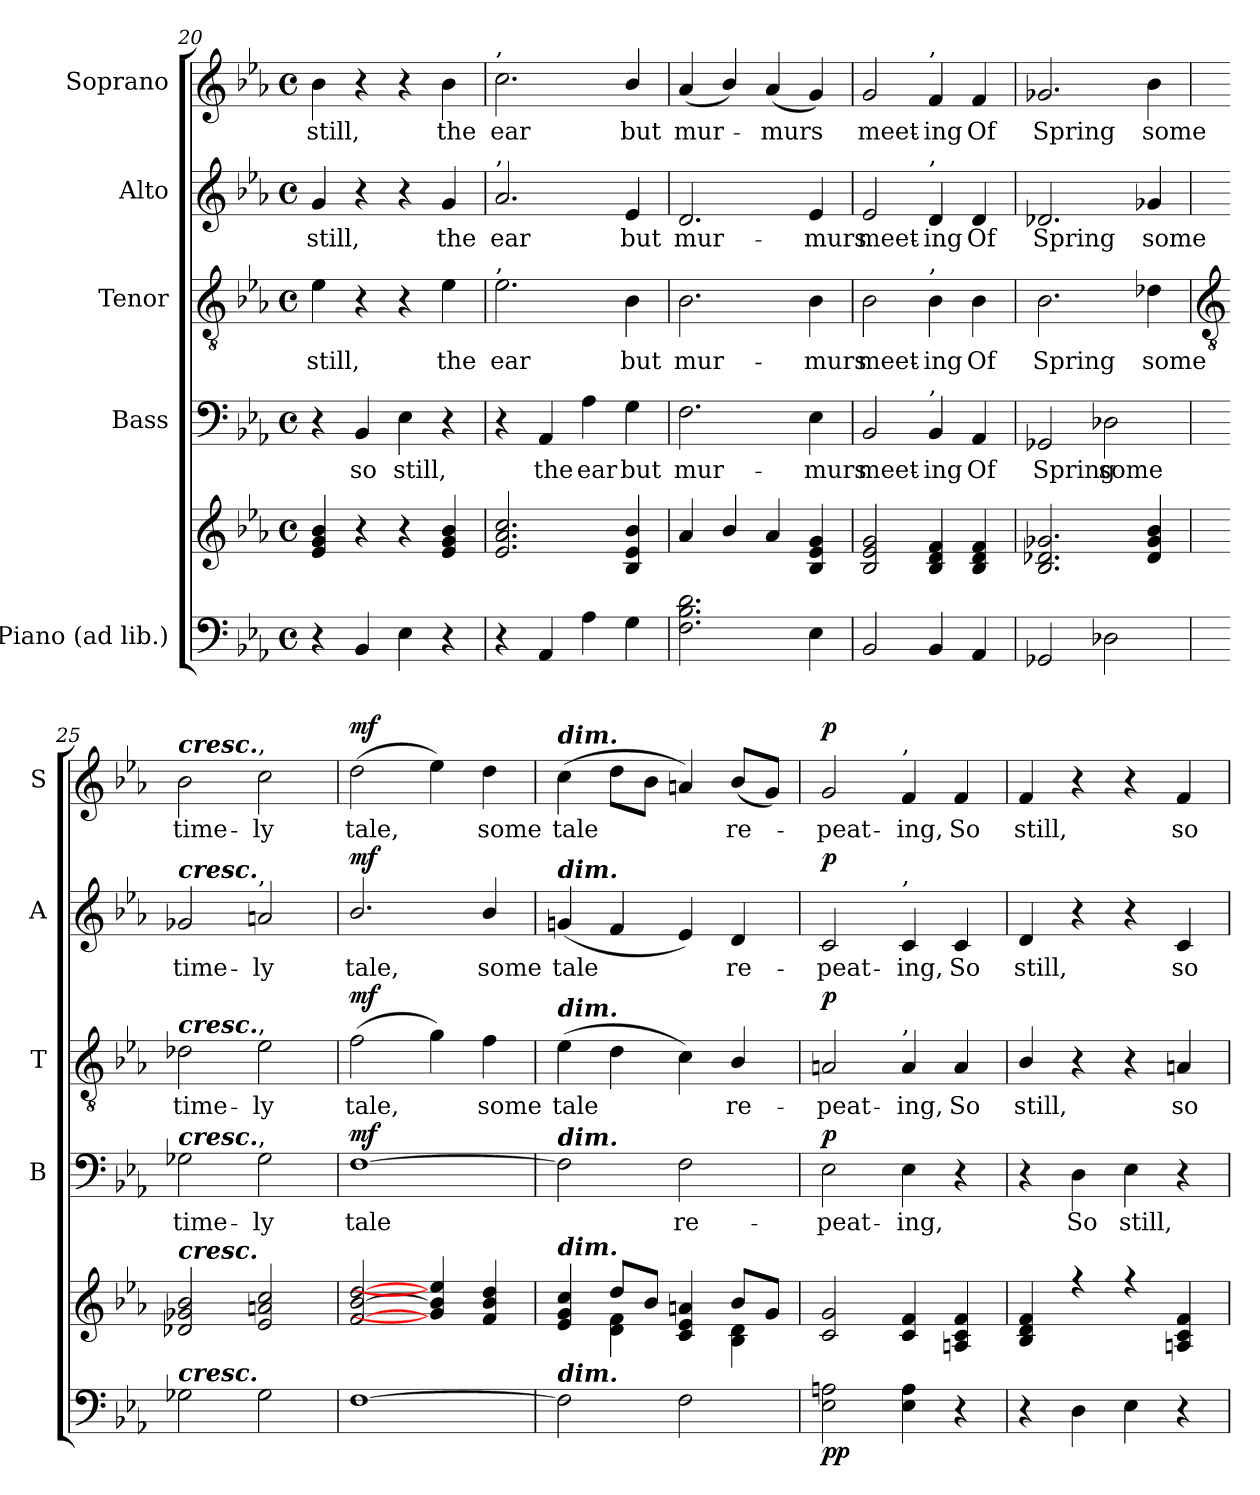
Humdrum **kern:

**kern	**kern	**dynam	**kern	**text	**dynam	**kern	**text	**dynam	**kern	**text	**dynam	**kern	**text	**dynam
*part5	*part5	*part5	*part4	*part4	*part4	*part3	*part3	*part3	*part2	*part2	*part2	*part1	*part1	*part1
*staff6	*staff5	*staff5/6	*staff4	*staff4	*staff4	*staff3	*staff3	*staff3	*staff2	*staff2	*staff2	*staff1	*staff1	*staff1
*I"Piano (ad lib.)	*	*	*I"Bass	*	*	*I"Tenor	*	*	*I"Alto	*	*	*I"Soprano	*	*
*	*	*	*I'B	*	*	*I'T	*	*	*I'A	*	*	*I'S	*	*
*clefF4	*clefG2	*	*clefF4	*	*	*clefGv2	*	*	*clefG2	*	*	*clefG2	*	*
*k[b-e-a-]	*k[b-e-a-]	*	*k[b-e-a-]	*	*	*k[b-e-a-]	*	*	*k[b-e-a-]	*	*	*k[b-e-a-]	*	*
*E-:	*E-:	*	*E-:	*	*	*E-:	*	*	*E-:	*	*	*E-:	*	*
*M4/4	*M4/4	*	*M4/4	*	*	*M4/4	*	*	*M4/4	*	*	*M4/4	*	*
*met(c)	*met(c)	*	*met(c)	*	*	*met(c)	*	*	*met(c)	*	*	*met(c)	*	*
=20	=20	=20	=20	=20	=20	=20	=20	=20	=20	=20	=20	=20	=20	=20
!	!	!	!	!	!	!	!LO:LY:b	!	!	!LO:LY:b	!	!	!LO:LY:b	!
4r	4e- 4g 4b-	.	4r	.	.	4e-	still,	.	4g	still,	.	4b-	still,	.
!	!	!	!	!LO:LY:b	!	!	!	!	!	!	!	!	!	!
4BB-	4r	.	4BB-	so	.	4r	.	.	4r	.	.	4r	.	.
!	!	!	!	!LO:LY:b	!	!	!	!	!	!	!	!	!	!
4E-	4r	.	4E-	still,	.	4r	.	.	4r	.	.	4r	.	.
!	!	!	!	!	!	!	!LO:LY:b	!	!	!LO:LY:b	!	!	!LO:LY:b	!
4r	4e- 4g 4b-	.	4r	.	.	4e-	the	.	4g	the	.	4b-	the	.
=21	=21	=21	=21	=21	=21	=21	=21	=21	=21	=21	=21	=21	=21	=21
!	!	!	!	!	!	!	!	!	!	!	!	!LO:TX:a:t=,	!	!
!	!	!	!	!	!	!	!	!	!LO:TX:a:t=,	!	!	!	!	!
!	!	!	!	!	!	!LO:TX:a:t=,	!	!	!	!	!	!	!	!
!	!	!	!	!	!	!	!LO:LY:b	!	!	!LO:LY:b	!	!	!LO:LY:b	!
4r	2.e- 2.a- 2.cc	.	4r	.	.	2.e-	ear	.	2.a-	ear	.	2.cc	ear	.
!	!	!	!	!LO:LY:b	!	!	!	!	!	!	!	!	!	!
4AA-	.	.	4AA-	the	.	.	.	.	.	.	.	.	.	.
!	!	!	!	!LO:LY:b	!	!	!	!	!	!	!	!	!	!
4A-	.	.	4A-	ear	.	.	.	.	.	.	.	.	.	.
!	!	!	!	!LO:LY:b	!	!	!LO:LY:b	!	!	!LO:LY:b	!	!	!LO:LY:b	!
4G	4B-/ 4e-/ 4b-/	.	4G	but	.	4B-	but	.	4e-	but	.	4b-/	but	.
=22	=22	=22	=22	=22	=22	=22	=22	=22	=22	=22	=22	=22	=22	=22
!	!	!	!	!LO:LY:b	!	!	!LO:LY:b	!	!	!LO:LY:b	!	!	!LO:LY:b	!
2.F 2.B- 2.d	4a-	.	2.F	mur-	.	2.B-	mur-	.	2.d	mur-	.	(<4a-	mur-	.
.	4b-/	.	.	.	.	.	.	.	.	.	.	4b-/)	.	.
!	!	!	!	!	!	!	!	!	!	!	!	!	!LO:LY:b	!
.	4a-	.	.	.	.	.	.	.	.	.	.	(<4a-	murs	.
!	!	!	!	!LO:LY:b	!	!	!LO:LY:b	!	!	!LO:LY:b	!	!	!	!
4E-	4B- 4e- 4g	.	4E-	-murs	.	4B-	-murs	.	4e-	-murs	.	4g)	.	.
=23	=23	=23	=23	=23	=23	=23	=23	=23	=23	=23	=23	=23	=23	=23
!	!	!	!	!LO:LY:b	!	!	!LO:LY:b	!	!	!LO:LY:b	!	!	!LO:LY:b	!
2BB-	2B- 2e- 2g	.	2BB-	meet-	.	2B-	meet-	.	2e-	meet-	.	2g	meet-	.
!	!	!	!	!	!	!	!	!	!	!	!	!LO:TX:a:t=,	!	!
!	!	!	!	!	!	!	!	!	!LO:TX:a:t=,	!	!	!	!	!
!	!	!	!	!	!	!LO:TX:a:t=,	!	!	!	!	!	!	!	!
!	!	!	!LO:TX:a:t=,	!	!	!	!	!	!	!	!	!	!	!
!	!	!	!	!LO:LY:b	!	!	!LO:LY:b	!	!	!LO:LY:b	!	!	!LO:LY:b	!
4BB-	4B- 4d 4f	.	4BB-	-ing	.	4B-	-ing	.	4d	-ing	.	4f	-ing	.
!	!	!	!	!LO:LY:b	!	!	!LO:LY:b	!	!	!LO:LY:b	!	!	!LO:LY:b	!
4AA-	4B- 4d 4f	.	4AA-	Of	.	4B-	Of	.	4d	Of	.	4f	Of	.
=24	=24	=24	=24	=24	=24	=24	=24	=24	=24	=24	=24	=24	=24	=24
!	!	!	!	!LO:LY:b	!	!	!LO:LY:b	!	!	!LO:LY:b	!	!	!LO:LY:b	!
2GG-X	2.B- 2.d-X 2.g-X	.	2GG-X	Spring	.	2.B-	Spring	.	2.d-X	Spring	.	2.g-X	Spring	.
!	!	!	!	!LO:LY:b	!	!	!	!	!	!	!	!	!	!
2D-X	.	.	2D-X	some	.	.	.	.	.	.	.	.	.	.
!	!	!	!	!	!	!	!LO:LY:b	!	!	!LO:LY:b	!	!	!LO:LY:b	!
.	4d- 4g- 4b-	.	.	.	.	4d-X	some	.	4g-X	some	.	4b-	some	.
!!LO:LB:g=z
=25	=25	=25	=25	=25	=25	=25	=25	=25	=25	=25	=25	=25	=25	=25
*	*	*	*	*	*	*clefGv2	*	*	*	*	*	*	*	*
*	*^	*	*	*	*	*	*	*	*	*	*	*	*	*
!	!	!	!	!	!	!	!	!	!	!	!	!	!LO:TX:a:Bi:t=cresc.	!	!
!	!	!	!	!	!	!	!	!	!	!LO:TX:a:Bi:t=cresc.	!	!	!	!	!
!	!	!	!	!	!	!	!LO:TX:a:Bi:t=cresc.	!	!	!	!	!	!	!	!
!	!	!	!	!LO:TX:a:Bi:t=cresc.	!	!	!	!	!	!	!	!	!	!	!
!	!LO:TX:a:Bi:t=cresc.	!	!	!	!	!	!	!	!	!	!	!	!	!	!
!LO:TX:a:Bi:t=cresc.	!	!	!	!	!	!	!	!	!	!	!	!	!	!	!
!	!	!	!	!	!LO:LY:b	!	!	!LO:LY:b	!	!	!LO:LY:b	!	!	!LO:LY:b	!
2G-X	2d-X 2g-X 2b-	1ryy	.	2G-X	time-	.	2d-X	time-	.	2g-X	time-	.	2b-	time-	.
!	!	!	!	!	!	!	!	!	!	!	!	!	!LO:TX:a:t=,	!	!
!	!	!	!	!	!	!	!	!	!	!LO:TX:a:t=,	!	!	!	!	!
!	!	!	!	!	!	!	!LO:TX:a:t=,	!	!	!	!	!	!	!	!
!	!	!	!	!LO:TX:a:t=,	!	!	!	!	!	!	!	!	!	!	!
!	!	!	!	!	!LO:LY:b	!	!	!LO:LY:b	!	!	!LO:LY:b	!	!	!LO:LY:b	!
2G-	2e- 2an 2cc	.	.	2G-	-ly	.	2e-	-ly	.	2an	-ly	.	2cc	-ly	.
=26	=26	=26	=26	=26	=26	=26	=26	=26	=26	=26	=26	=26	=26	=26	=26
!	!	!	!LO:DY:b=2	!	!LO:LY:b	!	!	!LO:LY:b	!	!	!LO:LY:b	!	!	!LO:LY:b	!
!	!	!	!LO:DY:n=1:b	!	!	!LO:DY:b	!	!	!LO:DY:b	!	!	!LO:DY:b	!	!	!LO:DY:b
[1F	[2f [2b- [2dd	1ryy	mf mf	[1F	tale	mf	(>2f	tale,	mf	2.b-/	tale,	mf	(>2dd	tale,	mf
.	4g] 4b-] 4ee-]	.	.	.	.	.	4g)	.	.	.	.	.	4ee-)	.	.
!	!	!	!	!	!	!	!	!LO:LY:b	!	!	!LO:LY:b	!	!	!LO:LY:b	!
.	4f 4b- 4dd	.	.	.	.	.	4f	some	.	4b-/	some	.	4dd	some	.
=27	=27	=27	=27	=27	=27	=27	=27	=27	=27	=27	=27	=27	=27	=27	=27
!	!	!	!	!	!	!	!	!	!	!	!	!	!LO:TX:a:Bi:t=dim.	!	!
!	!	!	!	!	!	!	!	!	!	!LO:TX:a:Bi:t=dim.	!	!	!	!	!
!	!	!	!	!	!	!	!LO:TX:a:Bi:t=dim.	!	!	!	!	!	!	!	!
!	!	!	!	!LO:TX:a:Bi:t=dim.	!	!	!	!	!	!	!	!	!	!	!
!	!LO:TX:a:Bi:t=dim.	!	!	!	!	!	!	!	!	!	!	!	!	!	!
!LO:TX:a:Bi:t=dim.	!	!	!	!	!	!	!	!	!	!	!	!	!	!	!
!	!	!	!	!	!	!	!	!LO:LY:b	!	!	!LO:LY:b	!	!	!LO:LY:b	!
2F]	4e- 4g 4cc	4ryy	.	2F]	.	.	(>4e-	tale	.	(<4gn	tale	.	(>4cc	tale	.
.	8dd/L	4d\ 4f\	.	.	.	.	4d	.	.	4f	.	.	8ddL	.	.
.	8b-/J	.	.	.	.	.	.	.	.	.	.	.	8b-J	.	.
!	!	!	!	!	!LO:LY:b	!	!	!	!	!	!	!	!	!	!
2F	4c 4e- 4an	4ryy	.	2F	re-	.	4c)	.	.	4e-)	.	.	4an)	.	.
!	!	!	!	!	!	!	!	!LO:LY:b	!	!	!LO:LY:b	!	!	!LO:LY:b	!
.	8b-L	4B-\ 4d\	.	.	.	.	4B-/	re-	.	4d	re-	.	(<8b-L	re-	.
.	8gJ	.	.	.	.	.	.	.	.	.	.	.	8gJ)	.	.
=28	=28	=28	=28	=28	=28	=28	=28	=28	=28	=28	=28	=28	=28	=28	=28
!	!	!	!LO:DY:b=2	!	!LO:LY:b	!	!	!LO:LY:b	!	!	!LO:LY:b	!	!	!LO:LY:b	!
!	!	!	!LO:DY:n=1:b	!	!	!LO:DY:b	!	!	!LO:DY:b	!	!	!LO:DY:b	!	!	!LO:DY:b
2E- 2An	2c 2g	1ryy	p p	2E-	-peat-	p	2An	peat-	p	2c	peat-	p	2g	peat-	p
!	!	!	!	!	!	!	!	!	!	!	!	!	!LO:TX:a:t=,	!	!
!	!	!	!	!	!	!	!	!	!	!LO:TX:a:t=,	!	!	!	!	!
!	!	!	!	!	!	!	!LO:TX:a:t=,	!	!	!	!	!	!	!	!
!	!	!	!	!	!LO:LY:b	!	!	!LO:LY:b	!	!	!LO:LY:b	!	!	!LO:LY:b	!
4E- 4A	4c 4f	.	.	4E-	-ing,	.	4A	-ing,	.	4c	-ing,	.	4f	-ing,	.
!	!	!	!	!	!	!	!	!LO:LY:b	!	!	!LO:LY:b	!	!	!LO:LY:b	!
4r	4An 4c 4f	.	.	4r	.	.	4A	So	.	4c	So	.	4f	So	.
=29	=29	=29	=29	=29	=29	=29	=29	=29	=29	=29	=29	=29	=29	=29	=29
!	!	!	!	!	!	!	!	!LO:LY:b	!	!	!LO:LY:b	!	!	!LO:LY:b	!
4r	4B- 4d 4f	1ryy	.	4r	.	.	4B-/	still,	.	4d	still,	.	4f	still,	.
!	!	!	!	!	!LO:LY:b	!	!	!	!	!	!	!	!	!	!
4D	4r	.	.	4D	So	.	4r	.	.	4r	.	.	4r	.	.
!	!	!	!	!	!LO:LY:b	!	!	!	!	!	!	!	!	!	!
4E-	4r	.	.	4E-	still,	.	4r	.	.	4r	.	.	4r	.	.
!	!	!	!	!	!	!	!	!LO:LY:b	!	!	!LO:LY:b	!	!	!LO:LY:b	!
4r	4An 4c 4f	.	.	4r	.	.	4An	so	.	4c	so	.	4f	so	.
*	*v	*v	*	*	*	*	*	*	*	*	*	*	*	*	*
=	=	=	=	=	=	=	=	=	=	=	=	=	=	=
*-	*-	*-	*-	*-	*-	*-	*-	*-	*-	*-	*-	*-	*-	*-
